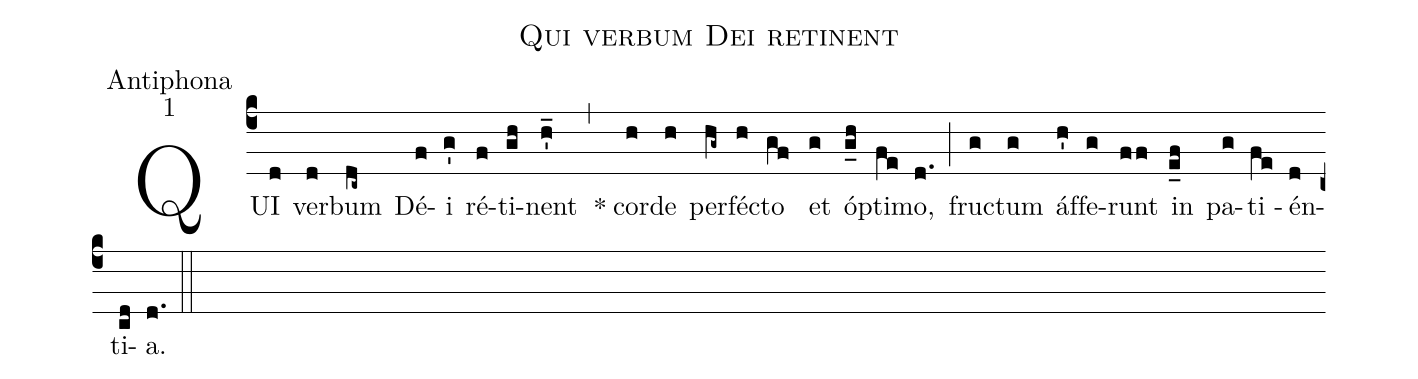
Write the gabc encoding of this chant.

name:Qui verbum Dei retinent;
office-part:Antiphona;
mode:1;
%%
(c4) QUI(d) ver(d)bum(dc~) Dé(f)i(g') ré(f)ti(gh)nent (h'_)*(,) cor(h)de(h) per(hg~)fé(h)cto(gf) et(g) ó(g_h)pti(fe)mo,(d.) (;) fru(g)ctum(g) áf(h')fe(g)runt(ff) in(e_f) pa(g)ti (fe)én(d)ti(cd)a.(d.) (::)
